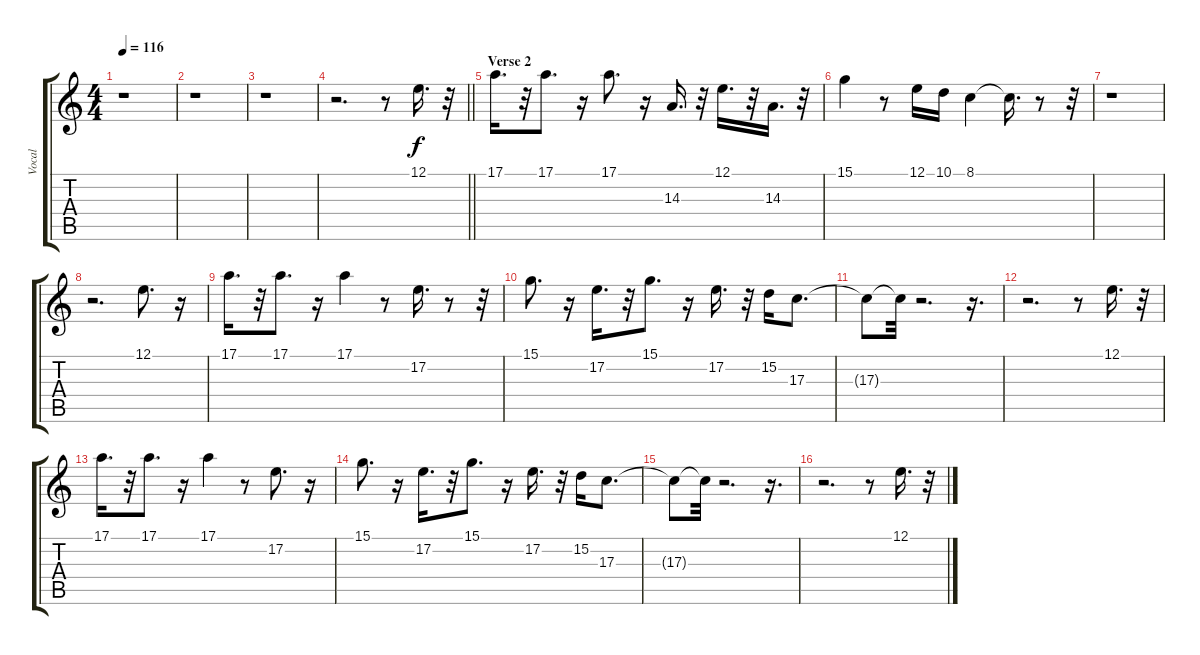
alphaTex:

\track ("Vocal" "Vocal") {instrument fx4atmosphere}
\staff {score tabs}
\tuning (E4 B3 G3 D3 A2 E2) {hide}
\ts (4 4)
\tempo 116
\clef g2
\ks c
r.1{dy f} |
r.1 |
r.1 |
\barLineRight lightlight
r.2{d} r.8 12.1.16{d} r.32 |
\section ("" "Verse 2")
17.1.16{d} r.32 17.1.8{d} r.16 17.1.8{d} r.16 14.3.16{d} r.32 12.1.16{d} r.32 14.3.16{d} r.32 |
15.1.4 r.8 12.1.16 10.1.16 8.1.4 8.1{t}.16{d} r.8 r.32 |
r.1 |
r.2{d} 12.1.8{d} r.16 |
17.1.16{d} r.32 17.1.8{d} r.16 17.1.4 r.8 17.2.16{d} r.8 r.32 |
15.1.8{d} r.16 17.2.16{d} r.32 15.1.8{d} r.16 17.2.16{d} r.32 15.2.16 17.3.8{d} |
17.3{t}.8 17.3{t}.32 r.2{d} r.16{d} |
r.2{d} r.8 12.1.16{d} r.32 |
17.1.16{d} r.32 17.1.8{d} r.16 17.1.4 r.8 17.2.8{d} r.16 |
15.1.8{d} r.16 17.2.16{d} r.32 15.1.8{d} r.16 17.2.16{d} r.32 15.2.16 17.3.8{d} |
17.3{t}.8 17.3{t}.32 r.2{d} r.16{d} |
r.2{d} r.8 12.1.16{d} r.32
